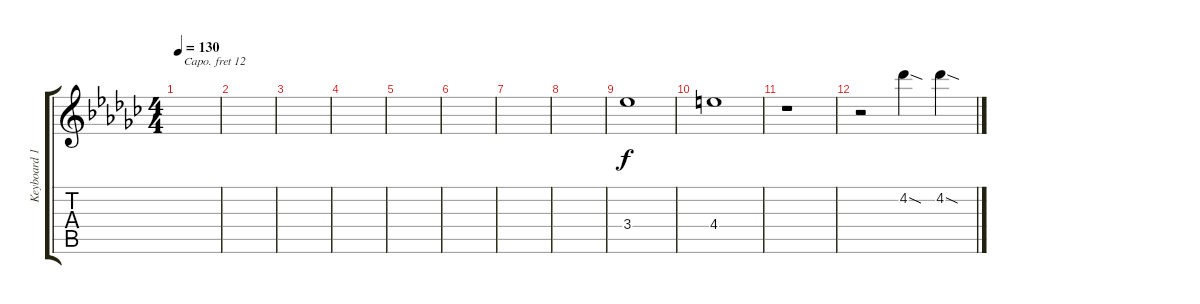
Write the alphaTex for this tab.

\track ("Keyboard 1" "Keyboard 1") {instrument overdrivenguitar}
\staff {score tabs}
\capo 12
\tuning (D4 A3 F3 C3 G2 D2) {hide}
\ts (4 4)
\tempo 130
\clef g2
\ks gb
|
|
|
|
|
|
|
|
3.4.1 |
4.4.1 |
r.1 |
r.2 4.2{sod}.4{instrument synthdrum} 4.2{sod}.4
